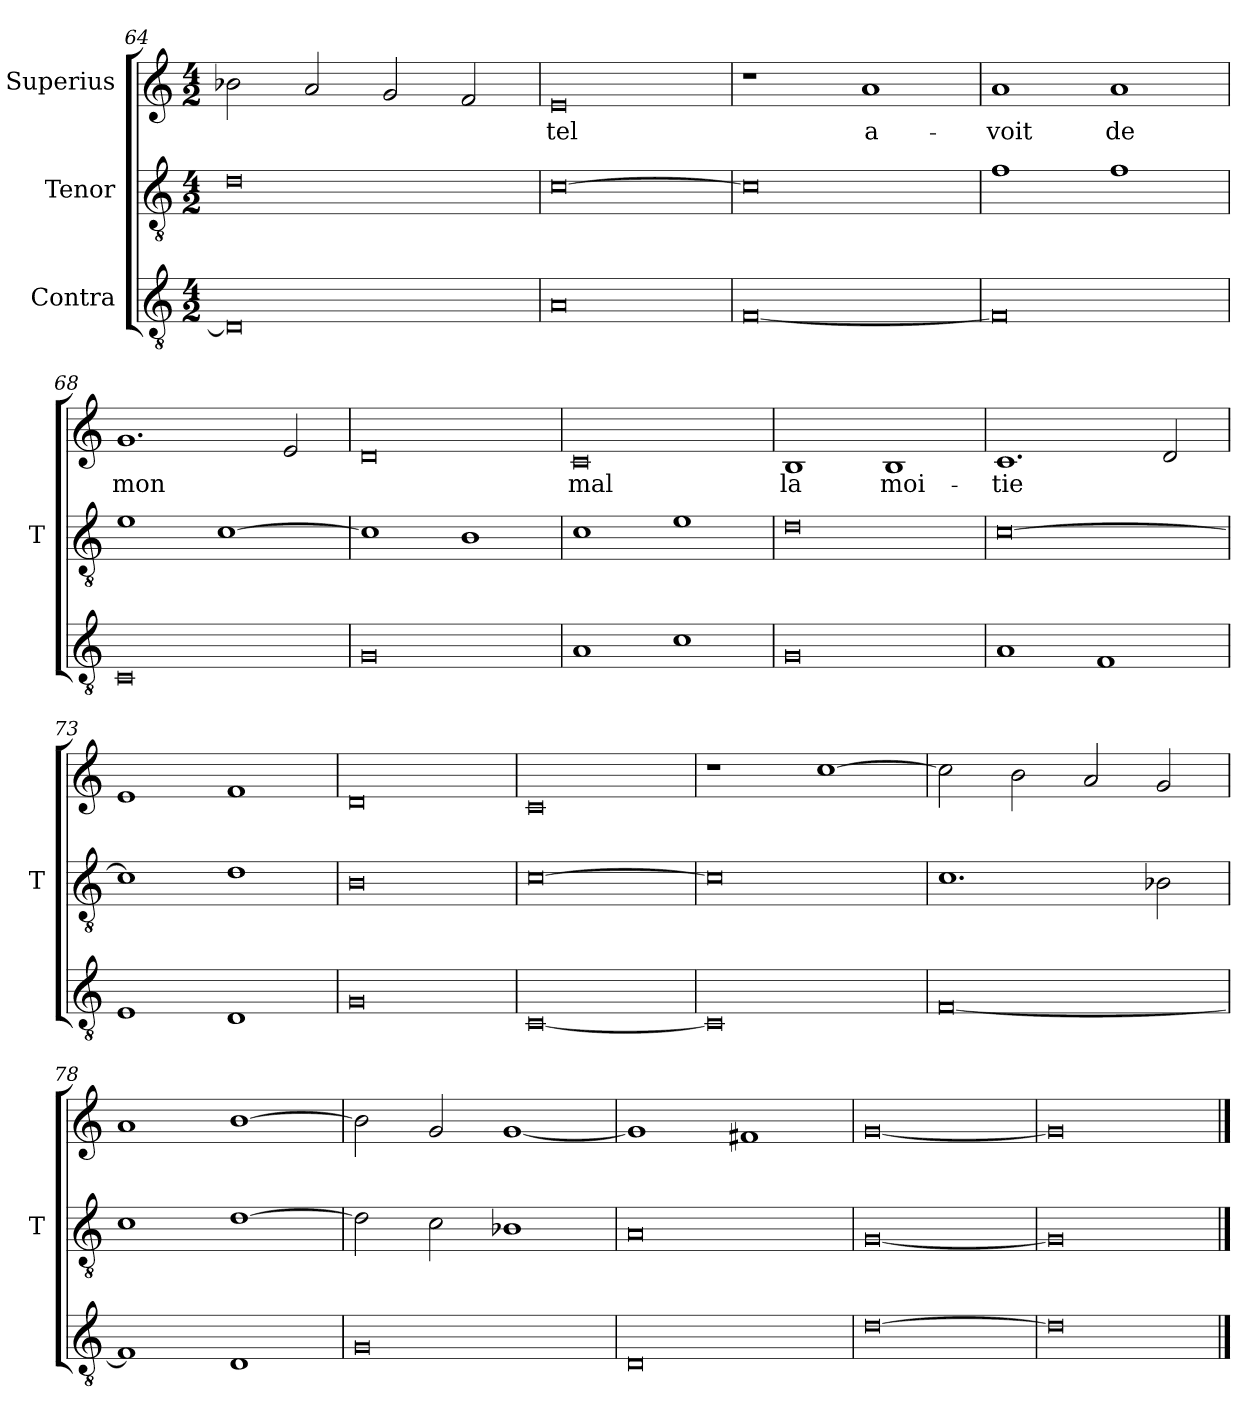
**kern	**kern	**kern	**text
*part3	*part2	*part1	*part1
*staff3	*staff2	*staff1	*staff1
*I"Contra	*I"Tenor	*I"Superius	*
*	*I'T	*	*
*clefGv2	*clefGv2	*clefG2	*
*M4/2	*M4/2	*M4/2	*
=64	=64	=64	=64
0D]	0d	2b-X	.
.	.	2a	.
.	.	2g	.
.	.	2f	.
=65	=65	=65	=65
0A	[0c	0e	-tel
=66	=66	=66	=66
[0F	0c]	1r	.
.	.	1a	a-
=67	=67	=67	=67
0F]	1f	1a	-voit
.	1f	1a	-de
=68	=68	=68	=68
0C	1e	1.g	-mon
.	[1c	.	.
.	.	2e	.
=69	=69	=69	=69
0G	1c]	0d	.
.	1B	.	.
=70	=70	=70	=70
1A	1c	0c	-mal
1c	1e	.	.
=71	=71	=71	=71
0G	0d	1B	-la
.	.	1B	moi-
=72	=72	=72	=72
1A	[0c	1.c	-tie
1F	.	.	.
.	.	2d	.
=73	=73	=73	=73
1E	1c]	1e	.
1D	1d	1f	.
=74	=74	=74	=74
0G	0B	0d	.
=75	=75	=75	=75
[0C	[0c	0c	.
=76	=76	=76	=76
0C]	0c]	1r	.
.	.	[1cc	.
=77	=77	=77	=77
[0F	1.c	2cc]	.
.	.	2b	.
.	.	2a	.
.	2B-X	2g	.
=78	=78	=78	=78
1F]	1c	1a	.
1D	[1d	[1b	.
=79	=79	=79	=79
0G	2d]	2b]	.
.	2c	2g	.
.	1B-X	[1g	.
=80	=80	=80	=80
0D	0A	1g]	.
.	.	1f#X	.
=81	=81	=81	=81
[0d	[0G	[0g	.
=82	=82	=82	=82
0d]	0G]	0g]	.
==	==	==	==
*-	*-	*-	*-
